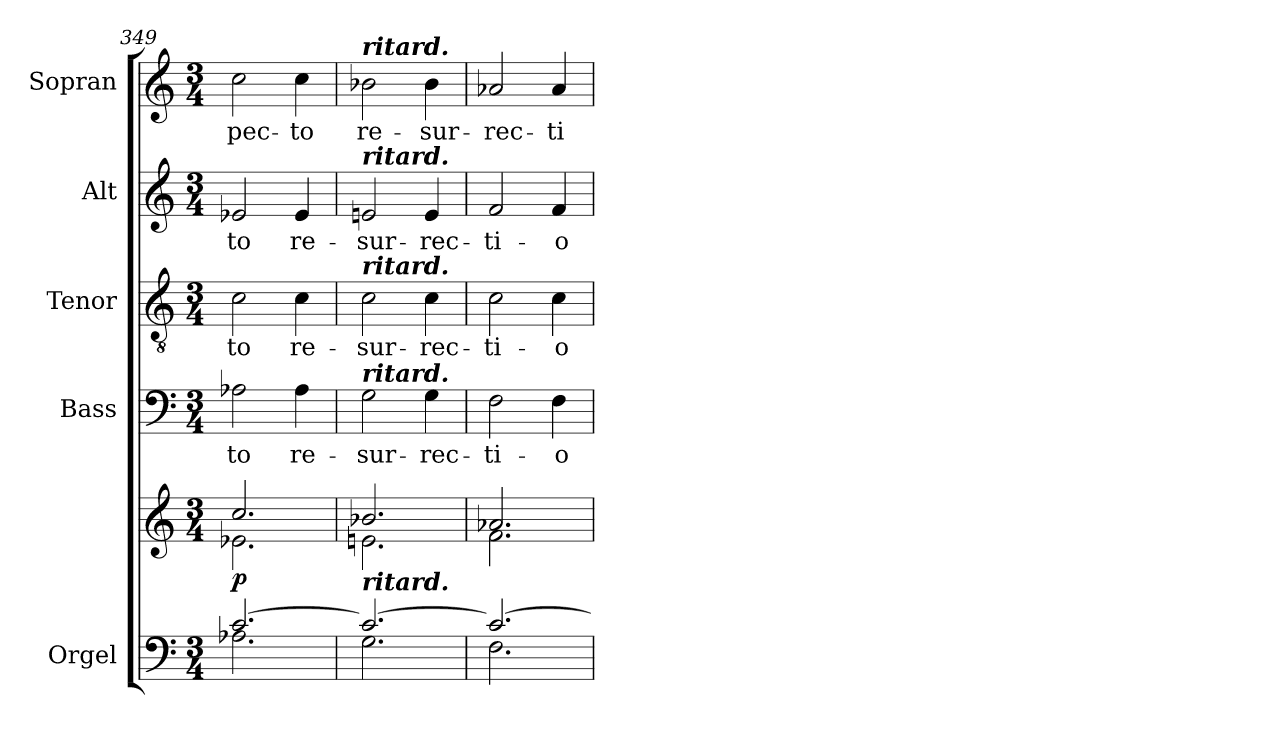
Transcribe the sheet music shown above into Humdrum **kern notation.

**kern	**kern	**dynam	**kern	**text	**kern	**text	**kern	**text	**kern	**text
*part5	*part5	*part5	*part4	*part4	*part3	*part3	*part2	*part2	*part1	*part1
*staff6	*staff5	*staff5/6	*staff4	*staff4	*staff3	*staff3	*staff2	*staff2	*staff1	*staff1
*I"Orgel	*	*	*I"Bass	*	*I"Tenor	*	*I"Alt	*	*I"Sopran	*
*I'Org.	*	*	*I'B.	*	*I'T.	*	*I'A.	*	*I'S.	*
*clefF4	*clefG2	*	*clefF4	*	*clefGv2	*	*clefG2	*	*clefG2	*
*k[]	*k[]	*	*k[]	*	*k[]	*	*k[]	*	*k[]	*
*C:	*C:	*	*C:	*	*C:	*	*C:	*	*C:	*
*M3/4	*M3/4	*	*M3/4	*	*M3/4	*	*M3/4	*	*M3/4	*
=349	=349	=349	=349	=349	=349	=349	=349	=349	=349	=349
*^	*^	*	*	*	*	*	*	*	*	*
!	!	!	!	!LO:DY:b	!	!LO:LY:b	!	!LO:LY:b	!	!LO:LY:b	!	!LO:LY:b
[>2.c/	2.A-X\	2.cc/	2.e-X\	p	2A-X\	-to	2c\	-to	2e-X/	-to	2cc\	pec-
!	!	!	!	!	!	!LO:LY:b	!	!LO:LY:b	!	!LO:LY:b	!	!LO:LY:b
.	.	.	.	.	4A-\	re-	4c\	re-	4e-/	re-	4cc\	-to
=350	=350	=350	=350	=350	=350	=350	=350	=350	=350	=350	=350	=350
!	!	!	!	!	!	!	!	!	!	!	!LO:TX:a:Bi:t=ritard.	!
!	!	!	!	!	!	!	!	!	!LO:TX:a:Bi:t=ritard.	!	!	!
!	!	!	!	!	!	!	!LO:TX:a:Bi:t=ritard.	!	!	!	!	!
!	!	!	!	!	!LO:TX:a:Bi:t=ritard.	!	!	!	!	!	!	!
!	!	!LO:TX:b:Bi:t=ritard.	!	!	!	!	!	!	!	!	!	!
!	!	!	!	!	!	!LO:LY:b	!	!LO:LY:b	!	!LO:LY:b	!	!LO:LY:b
2.c/_	2.G\	2.b-X/	2.en\	.	2G\	-sur-	2c\	-sur-	2en/	-sur-	2b-X\	re-
!	!	!	!	!	!	!LO:LY:b	!	!LO:LY:b	!	!LO:LY:b	!	!LO:LY:b
.	.	.	.	.	4G\	-rec-	4c\	-rec-	4e/	-rec-	4b-\	-sur-
=351	=351	=351	=351	=351	=351	=351	=351	=351	=351	=351	=351	=351
!	!	!	!	!	!	!LO:LY:b	!	!LO:LY:b	!	!LO:LY:b	!	!LO:LY:b
2.c/_	2.F\	2.a-X/	2.f\	.	2F\	-ti-	2c\	-ti-	2f/	-ti-	2a-X/	-rec-
!	!	!	!	!	!	!LO:LY:b	!	!LO:LY:b	!	!LO:LY:b	!	!LO:LY:b
.	.	.	.	.	4F\	-o-	4c\	-o-	4f/	-o-	4a-/	-ti-
*v	*v	*	*	*	*	*	*	*	*	*	*	*
*	*v	*v	*	*	*	*	*	*	*	*	*
=	=	=	=	=	=	=	=	=	=	=
*-	*-	*-	*-	*-	*-	*-	*-	*-	*-	*-
